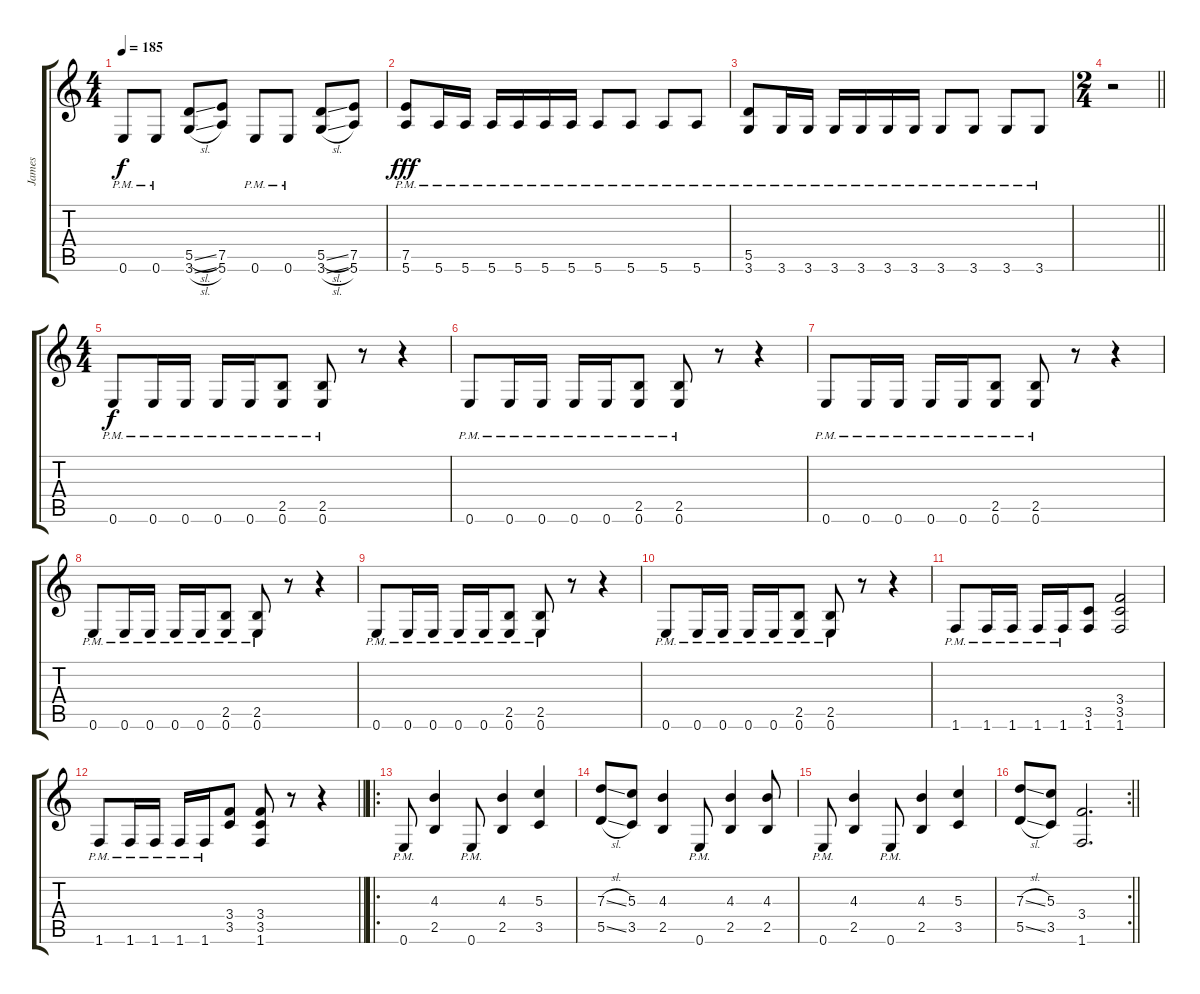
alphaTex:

\track ("James" "James") {instrument distortionguitar}
\staff {score tabs}
\tuning (E4 B3 G3 D3 A2 E2) {hide}
\ts (4 4)
\tempo 185
\clef g2
\ks c
0.6{pm}.8{dy f} 0.6{pm}.8 (5.5{sl} 3.6{sl}).8 (7.5 5.6).8 0.6{pm}.8 0.6{pm}.8 (5.5{sl} 3.6{sl}).8 (7.5 5.6).8 |
(7.5 5.6{pm}).8{dy fff} 5.6{pm}.16 5.6{pm}.16 5.6{pm}.16 5.6{pm}.16 5.6{pm}.16 5.6{pm}.16 5.6{pm}.8 5.6{pm}.8 5.6{pm}.8 5.6{pm}.8 |
(5.5 3.6{pm}).8 3.6{pm}.16 3.6{pm}.16 3.6{pm}.16 3.6{pm}.16 3.6{pm}.16 3.6{pm}.16 3.6{pm}.8 3.6{pm}.8 3.6{pm}.8 3.6{pm}.8 |
\ts (2 4)
\barLineRight lightlight
r.2 |
\ts (4 4)
\section ("" "")
0.6{pm}.8{dy f} 0.6{pm}.16 0.6{pm}.16 0.6{pm}.16 0.6{pm}.16 (2.5{pm} 0.6{pm}).8 (2.5{pm} 0.6{pm}).8 r.8 r.4 |
0.6{pm}.8 0.6{pm}.16 0.6{pm}.16 0.6{pm}.16 0.6{pm}.16 (2.5{pm} 0.6{pm}).8 (2.5{pm} 0.6{pm}).8 r.8 r.4 |
0.6{pm}.8 0.6{pm}.16 0.6{pm}.16 0.6{pm}.16 0.6{pm}.16 (2.5{pm} 0.6{pm}).8 (2.5{pm} 0.6{pm}).8 r.8 r.4 |
0.6{pm}.8 0.6{pm}.16 0.6{pm}.16 0.6{pm}.16 0.6{pm}.16 (2.5{pm} 0.6{pm}).8 (2.5{pm} 0.6{pm}).8 r.8 r.4 |
0.6{pm}.8 0.6{pm}.16 0.6{pm}.16 0.6{pm}.16 0.6{pm}.16 (2.5{pm} 0.6{pm}).8 (2.5{pm} 0.6{pm}).8 r.8 r.4 |
0.6{pm}.8 0.6{pm}.16 0.6{pm}.16 0.6{pm}.16 0.6{pm}.16 (2.5{pm} 0.6{pm}).8 (2.5{pm} 0.6{pm}).8 r.8 r.4 |
1.6{pm}.8 1.6{pm}.16 1.6{pm}.16 1.6{pm}.16 1.6{pm}.16 (3.5 1.6).8 (3.4 3.5 1.6).2 |
\barLineRight lightlight
1.6{pm}.8 1.6{pm}.16 1.6{pm}.16 1.6{pm}.16 1.6{pm}.16 (3.4 3.5).8 (3.4 3.5 1.6).8 r.8 r.4 |
\ro
\section ("" "")
0.6{pm}.8 (4.3 2.5).4 0.6{pm}.8 (4.3 2.5).4 (5.3 3.5).4 |
(7.3{sl} 5.5{sl}).8 (5.3 3.5).8 (4.3 2.5).4 0.6{pm}.8 (4.3 2.5).4 (4.3 2.5).8 |
0.6{pm}.8 (4.3 2.5).4 0.6{pm}.8 (4.3 2.5).4 (5.3 3.5).4 |
\rc 2
\barLineRight lightlight
(7.3{sl} 5.5{sl}).8 (5.3 3.5).8 (3.4 1.6).2{d}
